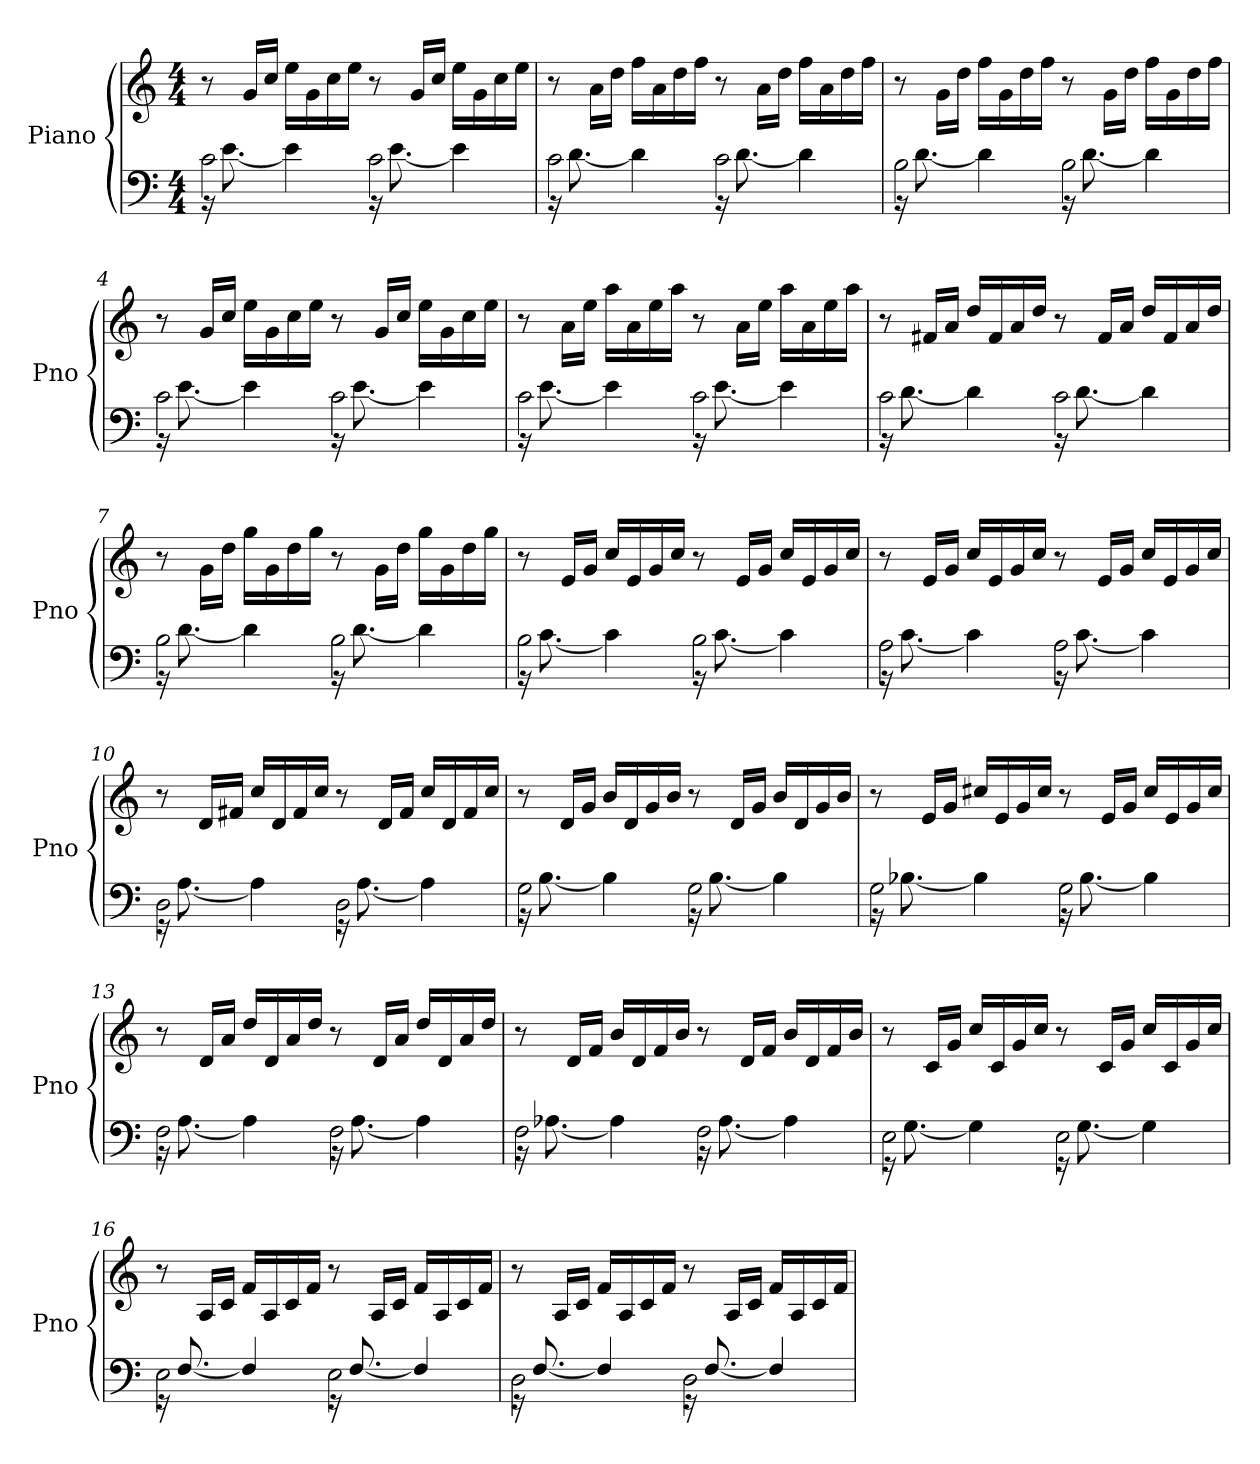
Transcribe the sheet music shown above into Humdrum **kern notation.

**kern	**kern
*part1	*part1
*staff2	*staff1
*I"Piano	*
*I'Pno	*
*clefF4	*clefG2
*k[]	*k[]
*M4/4	*M4/4
*MM72	*MM72
=1	=1
*^	*
2c\	16r	8r
.	[8.e\	.
.	.	16g/LL
.	.	16cc/JJ
.	4e\]	16ee\LL
.	.	16g\
.	.	16cc\
.	.	16ee\JJ
2c\	16r	8r
.	[8.e\	.
.	.	16g/LL
.	.	16cc/JJ
.	4e\]	16ee\LL
.	.	16g\
.	.	16cc\
.	.	16ee\JJ
=2	=2	=2
2c\	16r	8r
.	[8.d\	.
.	.	16a\LL
.	.	16dd\JJ
.	4d\]	16ff\LL
.	.	16a\
.	.	16dd\
.	.	16ff\JJ
2c\	16r	8r
.	[8.d\	.
.	.	16a\LL
.	.	16dd\JJ
.	4d\]	16ff\LL
.	.	16a\
.	.	16dd\
.	.	16ff\JJ
=3	=3	=3
2B\	16r	8r
.	[8.d\	.
.	.	16g\LL
.	.	16dd\JJ
.	4d\]	16ff\LL
.	.	16g\
.	.	16dd\
.	.	16ff\JJ
2B\	16r	8r
.	[8.d\	.
.	.	16g\LL
.	.	16dd\JJ
.	4d\]	16ff\LL
.	.	16g\
.	.	16dd\
.	.	16ff\JJ
!!LO:LB:g=z
=4	=4	=4
2c\	16r	8r
.	[8.e\	.
.	.	16g/LL
.	.	16cc/JJ
.	4e\]	16ee\LL
.	.	16g\
.	.	16cc\
.	.	16ee\JJ
2c\	16r	8r
.	[8.e\	.
.	.	16g/LL
.	.	16cc/JJ
.	4e\]	16ee\LL
.	.	16g\
.	.	16cc\
.	.	16ee\JJ
=5	=5	=5
2c\	16r	8r
.	[8.e\	.
.	.	16a\LL
.	.	16ee\JJ
.	4e\]	16aa\LL
.	.	16a\
.	.	16ee\
.	.	16aa\JJ
2c\	16r	8r
.	[8.e\	.
.	.	16a\LL
.	.	16ee\JJ
.	4e\]	16aa\LL
.	.	16a\
.	.	16ee\
.	.	16aa\JJ
=6	=6	=6
2c\	16r	8r
.	[8.d\	.
.	.	16f#X/LL
.	.	16a/JJ
.	4d\]	16dd/LL
.	.	16f#/
.	.	16a/
.	.	16dd/JJ
2c\	16r	8r
.	[8.d\	.
.	.	16f#/LL
.	.	16a/JJ
.	4d\]	16dd/LL
.	.	16f#/
.	.	16a/
.	.	16dd/JJ
!!LO:LB:g=z
=7	=7	=7
2B\	16r	8r
.	[8.d\	.
.	.	16g\LL
.	.	16dd\JJ
.	4d\]	16gg\LL
.	.	16g\
.	.	16dd\
.	.	16gg\JJ
2B\	16r	8r
.	[8.d\	.
.	.	16g\LL
.	.	16dd\JJ
.	4d\]	16gg\LL
.	.	16g\
.	.	16dd\
.	.	16gg\JJ
=8	=8	=8
2B\	16r	8r
.	[8.c\	.
.	.	16e/LL
.	.	16g/JJ
.	4c\]	16cc/LL
.	.	16e/
.	.	16g/
.	.	16cc/JJ
2B\	16r	8r
.	[8.c\	.
.	.	16e/LL
.	.	16g/JJ
.	4c\]	16cc/LL
.	.	16e/
.	.	16g/
.	.	16cc/JJ
=9	=9	=9
2A\	16r	8r
.	[8.c\	.
.	.	16e/LL
.	.	16g/JJ
.	4c\]	16cc/LL
.	.	16e/
.	.	16g/
.	.	16cc/JJ
2A\	16r	8r
.	[8.c\	.
.	.	16e/LL
.	.	16g/JJ
.	4c\]	16cc/LL
.	.	16e/
.	.	16g/
.	.	16cc/JJ
!!LO:LB:g=z
=10	=10	=10
2D\	16r	8r
.	[8.A\	.
.	.	16d/LL
.	.	16f#X/JJ
.	4A\]	16cc/LL
.	.	16d/
.	.	16f#/
.	.	16cc/JJ
2D\	16r	8r
.	[8.A\	.
.	.	16d/LL
.	.	16f#/JJ
.	4A\]	16cc/LL
.	.	16d/
.	.	16f#/
.	.	16cc/JJ
=11	=11	=11
2G\	16r	8r
.	[8.B\	.
.	.	16d/LL
.	.	16g/JJ
.	4B\]	16b/LL
.	.	16d/
.	.	16g/
.	.	16b/JJ
2G\	16r	8r
.	[8.B\	.
.	.	16d/LL
.	.	16g/JJ
.	4B\]	16b/LL
.	.	16d/
.	.	16g/
.	.	16b/JJ
=12	=12	=12
2G\	16r	8r
.	[8.B-X\	.
.	.	16e/LL
.	.	16g/JJ
.	4B-\]	16cc#X/LL
.	.	16e/
.	.	16g/
.	.	16cc#/JJ
2G\	16r	8r
.	[8.B-\	.
.	.	16e/LL
.	.	16g/JJ
.	4B-\]	16cc#/LL
.	.	16e/
.	.	16g/
.	.	16cc#/JJ
!!LO:LB:g=z
=13	=13	=13
2F\	16r	8r
.	[8.A\	.
.	.	16d/LL
.	.	16a/JJ
.	4A\]	16dd/LL
.	.	16d/
.	.	16a/
.	.	16dd/JJ
2F\	16r	8r
.	[8.A\	.
.	.	16d/LL
.	.	16a/JJ
.	4A\]	16dd/LL
.	.	16d/
.	.	16a/
.	.	16dd/JJ
=14	=14	=14
2F\	16r	8r
.	[8.A-X\	.
.	.	16d/LL
.	.	16f/JJ
.	4A-\]	16b/LL
.	.	16d/
.	.	16f/
.	.	16b/JJ
2F\	16r	8r
.	[8.A-\	.
.	.	16d/LL
.	.	16f/JJ
.	4A-\]	16b/LL
.	.	16d/
.	.	16f/
.	.	16b/JJ
=15	=15	=15
2E\	16r	8r
.	[8.G\	.
.	.	16c/LL
.	.	16g/JJ
.	4G\]	16cc/LL
.	.	16c/
.	.	16g/
.	.	16cc/JJ
2E\	16r	8r
.	[8.G\	.
.	.	16c/LL
.	.	16g/JJ
.	4G\]	16cc/LL
.	.	16c/
.	.	16g/
.	.	16cc/JJ
!!LO:LB:g=z
=16	=16	=16
2E\	16r	8r
.	[8.F/	.
.	.	16A/LL
.	.	16c/JJ
.	4F/]	16f/LL
.	.	16A/
.	.	16c/
.	.	16f/JJ
2E\	16r	8r
.	[8.F/	.
.	.	16A/LL
.	.	16c/JJ
.	4F/]	16f/LL
.	.	16A/
.	.	16c/
.	.	16f/JJ
=17	=17	=17
2D\	16r	8r
.	[8.F/	.
.	.	16A/LL
.	.	16c/JJ
.	4F/]	16f/LL
.	.	16A/
.	.	16c/
.	.	16f/JJ
2D\	16r	8r
.	[8.F/	.
.	.	16A/LL
.	.	16c/JJ
.	4F/]	16f/LL
.	.	16A/
.	.	16c/
.	.	16f/JJ
*v	*v	*
=	=
*-	*-
